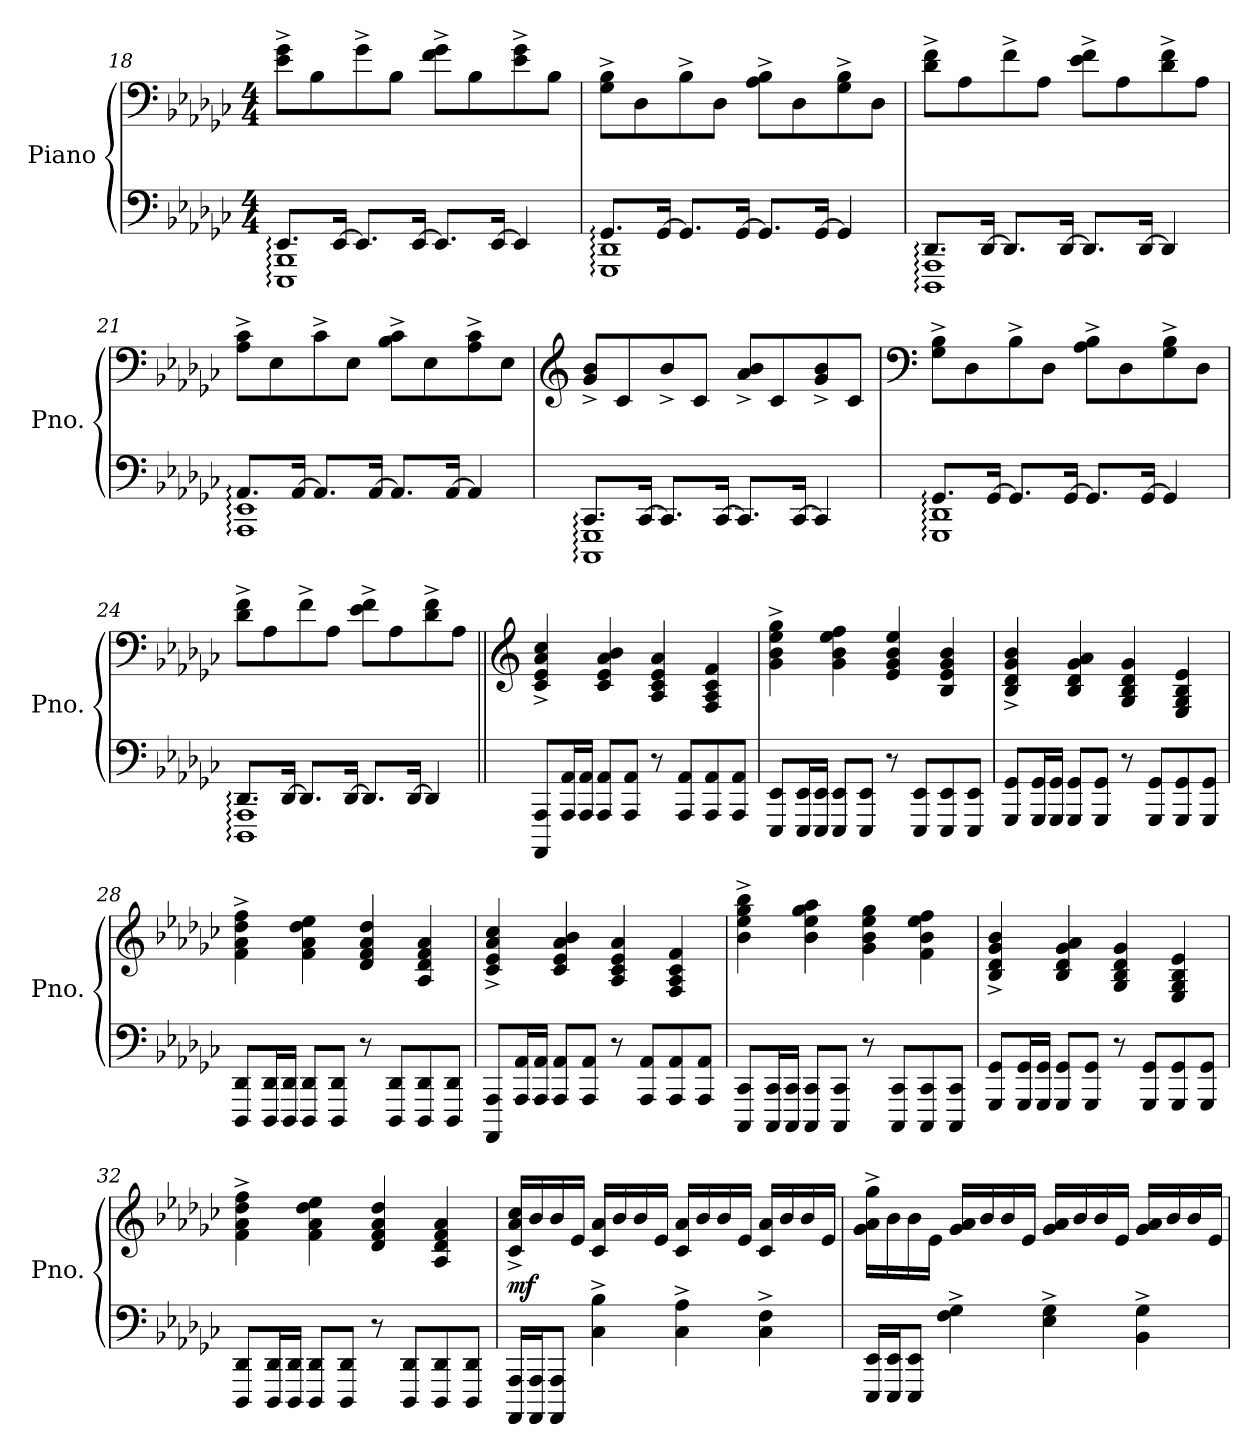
**kern	**kern	**dynam
*part1	*part1	*part1
*staff2	*staff1	*staff1/2
*I"Piano	*	*
*I'Pno.	*	*
*clefF4	*clefF4	*
*k[b-e-a-d-g-c-]	*k[b-e-a-d-g-c-]	*
*M4/4	*M4/4	*
=18	=18	=18
*^	*	*
8.EE-:/L	1EEE-: 1BBB-:	8e-\^ 8g-\^L	.
.	.	8B-\	.
[16EE-/Jk	.	.	.
8.EE-/L]	.	8g-^\	.
.	.	8B-\J	.
[16EE-/Jk	.	.	.
8.EE-/L]	.	8f\^ 8g-\^L	.
.	.	8B-\	.
[16EE-/Jk	.	.	.
4EE-/]	.	8e-\^ 8g-\^	.
.	.	8B-\J	.
!!LO:LB:g=z
=19	=19	=19	=19
8.GG-:/L	1GGG-: 1DD-:	8G-\^ 8B-\^L	.
.	.	8D-\	.
[16GG-/Jk	.	.	.
8.GG-/L]	.	8B-^\	.
.	.	8D-\J	.
[16GG-/Jk	.	.	.
8.GG-/L]	.	8A-\^ 8B-\^L	.
.	.	8D-\	.
[16GG-/Jk	.	.	.
4GG-/]	.	8G-\^ 8B-\^	.
.	.	8D-\J	.
=20	=20	=20	=20
8.DD-:/L	1DDD-: 1AAA-:	8d-\^ 8f\^L	.
.	.	8A-\	.
[16DD-/Jk	.	.	.
8.DD-/L]	.	8f^\	.
.	.	8A-\J	.
[16DD-/Jk	.	.	.
8.DD-/L]	.	8e-\^ 8f\^L	.
.	.	8A-\	.
[16DD-/Jk	.	.	.
4DD-/]	.	8d-\^ 8f\^	.
.	.	8A-\J	.
=21	=21	=21	=21
8.AA-:/L	1AAA-: 1EE-:	8A-\^ 8c-\^L	.
.	.	8E-\	.
[16AA-/Jk	.	.	.
8.AA-/L]	.	8c-^\	.
.	.	8E-\J	.
[16AA-/Jk	.	.	.
8.AA-/L]	.	8B-\^ 8c-\^L	.
.	.	8E-\	.
[16AA-/Jk	.	.	.
4AA-/]	.	8A-\^ 8c-\^	.
.	.	8E-\J	.
!!LO:LB:g=z
=22	=22	=22	=22
*	*	*clefG2	*
8.CC-:/L	1CCC-: 1GGG-:	8g-/^ 8b-/^L	.
.	.	8c-/	.
[16CC-/Jk	.	.	.
8.CC-/L]	.	8b-^/	.
.	.	8c-/J	.
[16CC-/Jk	.	.	.
8.CC-/L]	.	8a-/^ 8b-/^L	.
.	.	8c-/	.
[16CC-/Jk	.	.	.
4CC-/]	.	8g-/^ 8b-/^	.
.	.	8c-/J	.
=23	=23	=23	=23
*	*	*clefF4	*
8.GG-:/L	1GGG-: 1DD-:	8G-\^ 8B-\^L	.
.	.	8D-\	.
[16GG-/Jk	.	.	.
8.GG-/L]	.	8B-^\	.
.	.	8D-\J	.
[16GG-/Jk	.	.	.
8.GG-/L]	.	8A-\^ 8B-\^L	.
.	.	8D-\	.
[16GG-/Jk	.	.	.
4GG-/]	.	8G-\^ 8B-\^	.
.	.	8D-\J	.
=24	=24	=24	=24
8.DD-:/L	1DDD-: 1AAA-:	8d-\^ 8f\^L	.
.	.	8A-\	.
[16DD-/Jk	.	.	.
8.DD-/L]	.	8f^\	.
.	.	8A-\J	.
[16DD-/Jk	.	.	.
8.DD-/L]	.	8e-\^ 8f\^L	.
.	.	8A-\	.
[16DD-/Jk	.	.	.
4DD-/]	.	8d-\^ 8f\^	.
.	.	8A-\J	.
*v	*v	*	*
!!LO:LB:g=z
=25||	=25||	=25||
*	*clefG2	*
8AAAA-/ 8AAA-/L	4c-/^ 4e-/^ 4a-/^ 4cc-/^	.
16AAA-/ 16AA-/L	.	.
16AAA-/ 16AA-/JJ	.	.
8AAA-/ 8AA-/L	4c-/ 4e-/ 4a-/ 4b-/	.
8AAA-/ 8AA-/J	.	.
8r	4A-/ 4c-/ 4e-/ 4a-/	.
8AAA-/ 8AA-/L	.	.
8AAA-/ 8AA-/	4F/ 4A-/ 4c-/ 4f/	.
8AAA-/ 8AA-/J	.	.
=26	=26	=26
8EEE-/ 8EE-/L	4g-\^ 4b-\^ 4ee-\^ 4gg-\^	.
16EEE-/ 16EE-/L	.	.
16EEE-/ 16EE-/JJ	.	.
8EEE-/ 8EE-/L	4g-\ 4b-\ 4ee-\ 4ff\	.
8EEE-/ 8EE-/J	.	.
8r	4e-/ 4g-/ 4b-/ 4ee-/	.
8EEE-/ 8EE-/L	.	.
8EEE-/ 8EE-/	4B-/ 4e-/ 4g-/ 4b-/	.
8EEE-/ 8EE-/J	.	.
=27	=27	=27
8GGG-/ 8GG-/L	4B-/^ 4d-/^ 4g-/^ 4b-/^	.
16GGG-/ 16GG-/L	.	.
16GGG-/ 16GG-/JJ	.	.
8GGG-/ 8GG-/L	4B-/ 4d-/ 4g-/ 4a-/	.
8GGG-/ 8GG-/J	.	.
8r	4G-/ 4B-/ 4d-/ 4g-/	.
8GGG-/ 8GG-/L	.	.
8GGG-/ 8GG-/	4E-/ 4G-/ 4B-/ 4e-/	.
8GGG-/ 8GG-/J	.	.
!!LO:LB:g=z
=28	=28	=28
8DDD-/ 8DD-/L	4f\^ 4a-\^ 4dd-\^ 4ff\^	.
16DDD-/ 16DD-/L	.	.
16DDD-/ 16DD-/JJ	.	.
8DDD-/ 8DD-/L	4f\ 4a-\ 4dd-\ 4ee-\	.
8DDD-/ 8DD-/J	.	.
8r	4d-/ 4f/ 4a-/ 4dd-/	.
8DDD-/ 8DD-/L	.	.
8DDD-/ 8DD-/	4A-/ 4d-/ 4f/ 4a-/	.
8DDD-/ 8DD-/J	.	.
=29	=29	=29
8AAAA-/ 8AAA-/L	4c-/^ 4e-/^ 4a-/^ 4cc-/^	.
16AAA-/ 16AA-/L	.	.
16AAA-/ 16AA-/JJ	.	.
8AAA-/ 8AA-/L	4c-/ 4e-/ 4a-/ 4b-/	.
8AAA-/ 8AA-/J	.	.
8r	4A-/ 4c-/ 4e-/ 4a-/	.
8AAA-/ 8AA-/L	.	.
8AAA-/ 8AA-/	4F/ 4A-/ 4c-/ 4f/	.
8AAA-/ 8AA-/J	.	.
=30	=30	=30
8CCC-/ 8CC-/L	4b-\^ 4ee-\^ 4gg-\^ 4bb-\^	.
16CCC-/ 16CC-/L	.	.
16CCC-/ 16CC-/JJ	.	.
8CCC-/ 8CC-/L	4b-\ 4ee-\ 4gg-\ 4aa-\	.
8CCC-/ 8CC-/J	.	.
8r	4g-\ 4b-\ 4ee-\ 4gg-\	.
8CCC-/ 8CC-/L	.	.
8CCC-/ 8CC-/	4f\ 4b-\ 4ee-\ 4ff\	.
8CCC-/ 8CC-/J	.	.
!!LO:PB:g=z
=31	=31	=31
8GGG-/ 8GG-/L	4B-/^ 4d-/^ 4g-/^ 4b-/^	.
16GGG-/ 16GG-/L	.	.
16GGG-/ 16GG-/JJ	.	.
8GGG-/ 8GG-/L	4B-/ 4d-/ 4g-/ 4a-/	.
8GGG-/ 8GG-/J	.	.
8r	4G-/ 4B-/ 4d-/ 4g-/	.
8GGG-/ 8GG-/L	.	.
8GGG-/ 8GG-/	4E-/ 4G-/ 4B-/ 4e-/	.
8GGG-/ 8GG-/J	.	.
=32	=32	=32
8DDD-/ 8DD-/L	4f\^ 4a-\^ 4dd-\^ 4ff\^	.
16DDD-/ 16DD-/L	.	.
16DDD-/ 16DD-/JJ	.	.
8DDD-/ 8DD-/L	4f\ 4a-\ 4dd-\ 4ee-\	.
8DDD-/ 8DD-/J	.	.
8r	4d-/ 4f/ 4a-/ 4dd-/	.
8DDD-/ 8DD-/L	.	.
8DDD-/ 8DD-/	4A-/ 4d-/ 4f/ 4a-/	.
8DDD-/ 8DD-/J	.	.
=33	=33	=33
!	!	!LO:DY:a=2
16AAAA-/ 16AAA-/LL	16c-/^ 16a-/^ 16cc-/^LL	mf
16AAAA-/ 16AAA-/J	16b-/	.
8AAAA-/ 8AAA-/J	16b-/	.
.	16e-/JJ	.
4C-\^ 4B-\^	16c-/ 16a-/LL	.
.	16b-/	.
.	16b-/	.
.	16e-/JJ	.
4C-\^ 4A-\^	16c-/ 16a-/LL	.
.	16b-/	.
.	16b-/	.
.	16e-/JJ	.
4C-\^ 4F\^	16c-/ 16a-/LL	.
.	16b-/	.
.	16b-/	.
.	16e-/JJ	.
!!LO:LB:g=z
=34	=34	=34
16EEE-/ 16EE-/LL	16g-\^ 16a-\^ 16gg-\^LL	.
16EEE-/ 16EE-/J	16b-\	.
8EEE-/ 8EE-/J	16b-\	.
.	16e-\JJ	.
4F\^ 4G-\^	16g-/ 16a-/LL	.
.	16b-/	.
.	16b-/	.
.	16e-/JJ	.
4E-\^ 4G-\^	16g-/ 16a-/LL	.
.	16b-/	.
.	16b-/	.
.	16e-/JJ	.
4BB-\^ 4G-\^	16g-/ 16a-/LL	.
.	16b-/	.
.	16b-/	.
.	16e-/JJ	.
=	=	=
*-	*-	*-
